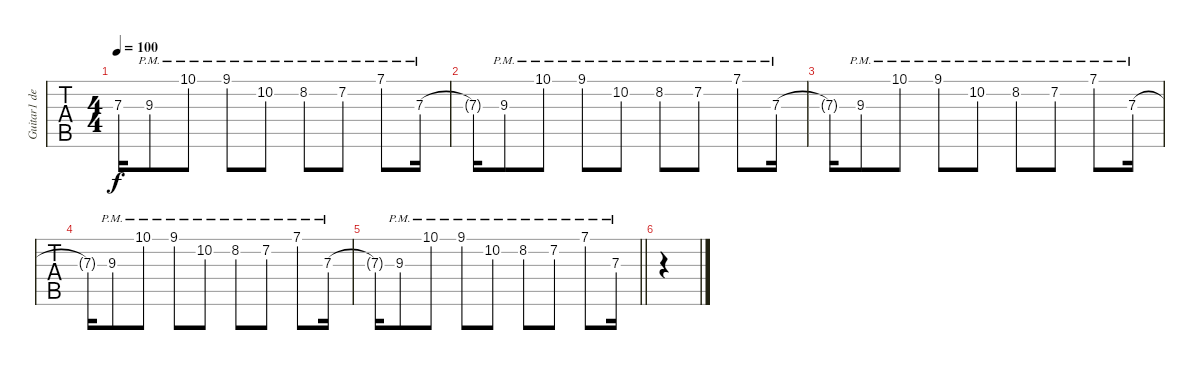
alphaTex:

\track ("Guitar1 delay" "Guitar1 de") {instrument overdrivenguitar}
\staff {tabs}
\tuning (E4 B3 G3 D3 A2 D2) {hide}
\ts (4 4)
\tempo 100
\clef g2
\ks bminor
7.3{t}.16{dy f} 9.3{pm}.8 10.1{pm}.8 9.1{pm}.8 10.2{pm}.8 8.2{pm}.8 7.2{pm}.8 7.1{pm}.8 7.3{pm}.16 |
7.3{t}.16 9.3{pm}.8 10.1{pm}.8 9.1{pm}.8 10.2{pm}.8 8.2{pm}.8 7.2{pm}.8 7.1{pm}.8 7.3{pm}.16 |
7.3{t}.16 9.3{pm}.8 10.1{pm}.8 9.1{pm}.8 10.2{pm}.8 8.2{pm}.8 7.2{pm}.8 7.1{pm}.8 7.3{pm}.16 |
7.3{t}.16 9.3{pm}.8 10.1{pm}.8 9.1{pm}.8 10.2{pm}.8 8.2{pm}.8 7.2{pm}.8 7.1{pm}.8 7.3{pm}.16 |
\barLineRight lightlight
7.3{t}.16 9.3{pm}.8 10.1{pm}.8 9.1{pm}.8 10.2{pm}.8 8.2{pm}.8 7.2{pm}.8 7.1{pm}.8 7.3{pm}.16 |
\ks g
